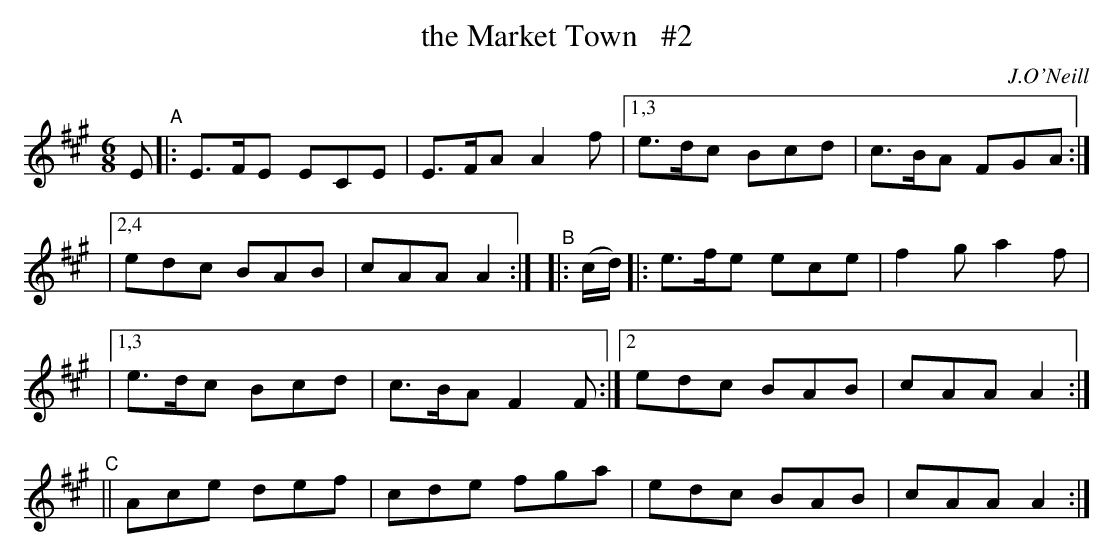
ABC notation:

X:1
T: the Market Town   #2
O: J.O'Neill
M: 6/8
L: 1/8
K: A
E \
"^A"|: E>FE ECE | E>FA A2f |[1,3 e>dc Bcd | c>BA FGA :|
|[2,4 edc BAB | cAA A2 :|"^B"|: (c/d/) |: e>fe ece | f2g a2f |
|[1,3 e>dc Bcd | c>BA F2F :|[2 edc BAB | cAA A2 :|
"^C"|| Ace def | cde fga | edc BAB | cAA A2 :|
